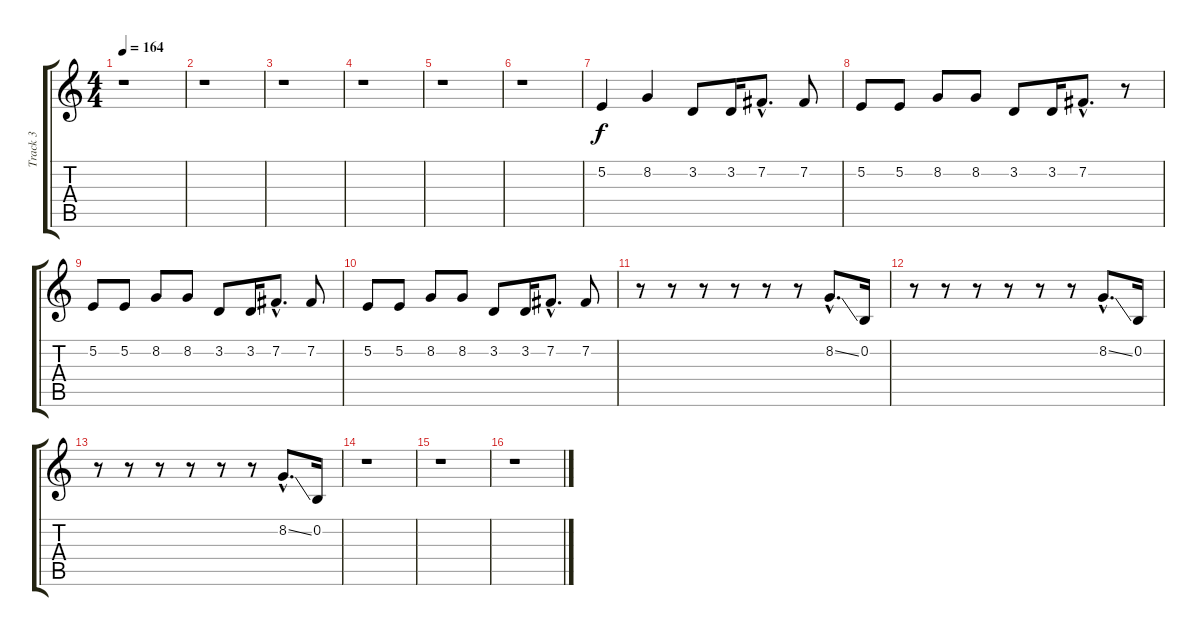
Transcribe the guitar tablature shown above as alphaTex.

\track ("Track 3" "Track 3") {instrument trombone}
\staff {score tabs}
\tuning (E4 B3 G3 D3 A2 E2) {hide}
\ts (4 4)
\tempo 164
\clef g2
\ks c
r.1{dy f instrument trombone} |
r.1 |
r.1 |
r.1 |
r.1 |
r.1 |
5.2.4 8.2.4 3.2.8 3.2.16 7.2{hac}.8{d} 7.2.8 |
5.2.8 5.2.8 8.2.8 8.2.8 3.2.8 3.2.16 7.2{hac}.8{d} r.8 |
5.2.8 5.2.8 8.2.8 8.2.8 3.2.8 3.2.16 7.2{hac}.8{d} 7.2.8 |
5.2.8 5.2.8 8.2.8 8.2.8 3.2.8 3.2.16 7.2{hac}.8{d} 7.2.8 |
r.8 r.8 r.8 r.8 r.8 r.8 8.2{ss hac}.8{d} 0.2.16 |
r.8 r.8 r.8 r.8 r.8 r.8 8.2{ss hac}.8{d} 0.2.16 |
r.8 r.8 r.8 r.8 r.8 r.8 8.2{ss hac}.8{d} 0.2.16 |
r.1 |
r.1 |
r.1
